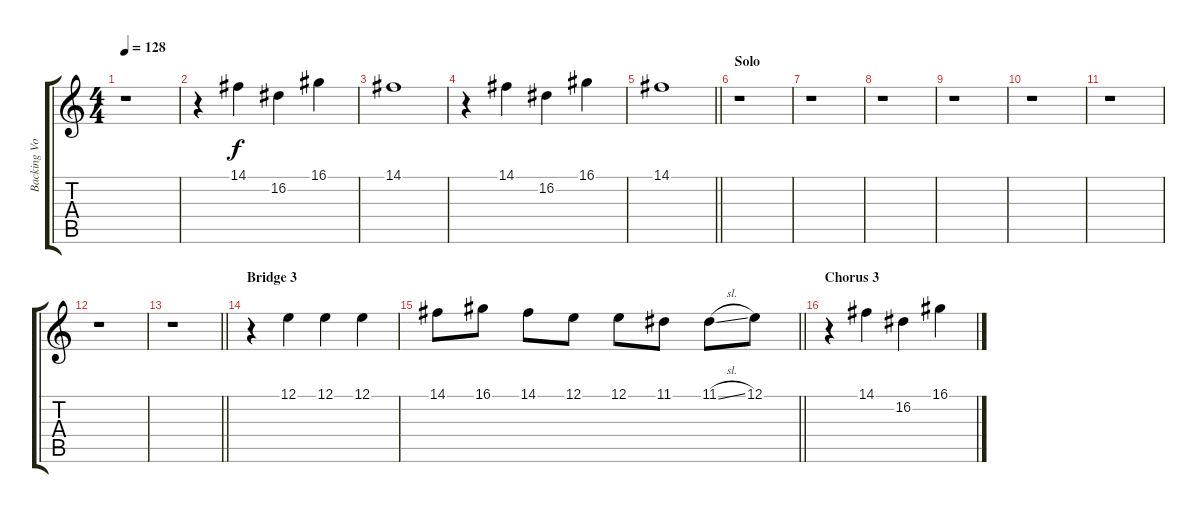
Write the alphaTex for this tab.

\track ("Backing Vocal" "Backing Vo") {instrument oboe}
\staff {score tabs}
\tuning (E4 B3 G3 D3 A2 E2) {hide}
\ts (4 4)
\tempo 128
\clef g2
\ks c
r.1{dy f} |
r.4 14.1.4 16.2.4 16.1.4 |
14.1.1 |
r.4 14.1.4 16.2.4 16.1.4 |
\barLineRight lightlight
14.1.1 |
\section ("" "Solo")
r.1 |
r.1 |
r.1 |
r.1 |
r.1 |
r.1 |
r.1 |
\barLineRight lightlight
r.1 |
\section ("" "Bridge 3")
r.4 12.1.4 12.1.4 12.1.4 |
\barLineRight lightlight
14.1.8 16.1.8 14.1.8 12.1.8 12.1.8 11.1.8 11.1{sl}.8 12.1.8 |
\section ("" "Chorus 3")
r.4 14.1.4 16.2.4 16.1.4
